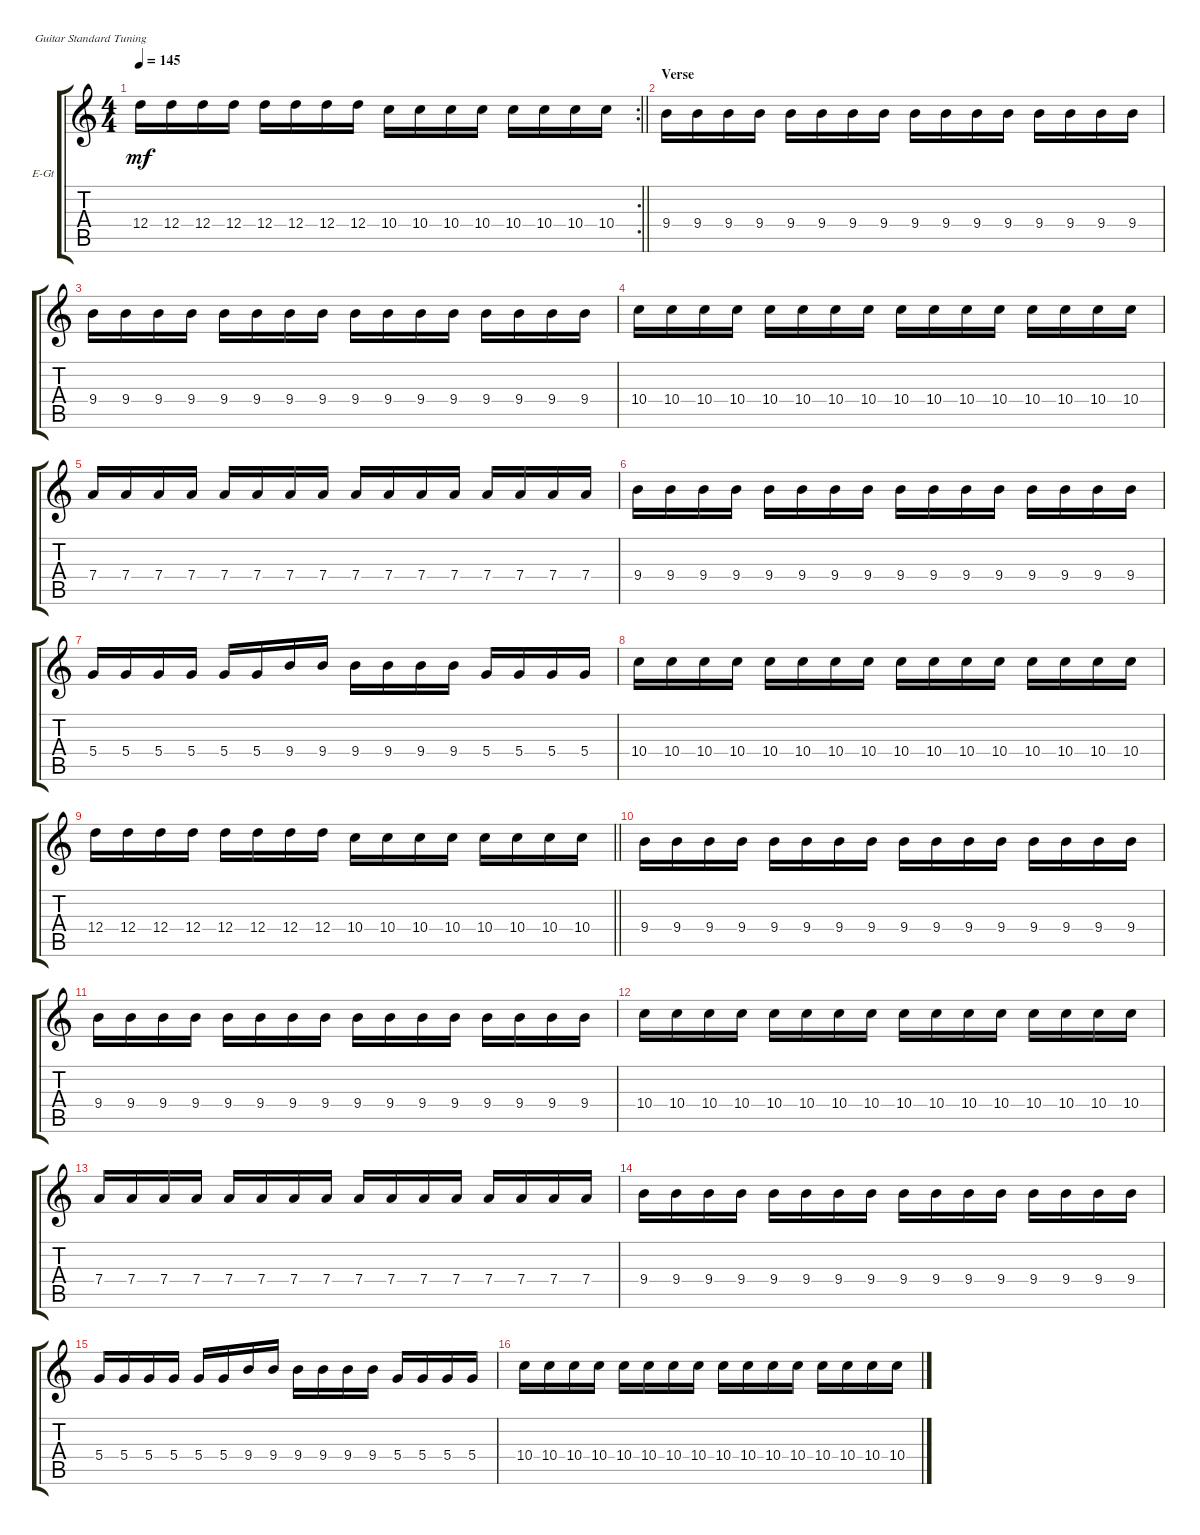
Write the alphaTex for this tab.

\defaultSystemsLayout 4
\bracketExtendMode groupsimilarinstruments
\firstSystemTrackNameOrientation horizontal
\otherSystemsTrackNameOrientation horizontal
\track ("Electric Guitar" "E-Gt") {instrument distortionguitar}
\staff {score tabs}
\tuning (E4 B3 G3 D3 A2 E2)
\rc 2
\ts (4 4)
\tempo 145
\clef g2
\scale
0.333333
\barLineRight lightlight
\ks c
12.4.16{dy mf} 12.4.16 12.4.16 12.4.16 12.4.16 12.4.16 12.4.16 12.4.16 10.4.16 10.4.16 10.4.16 10.4.16 10.4.16 10.4.16 10.4.16 10.4.16 |
\section ("" "Verse")
\scale
0.333333 9.4.16 9.4.16 9.4.16 9.4.16 9.4.16 9.4.16 9.4.16 9.4.16 9.4.16 9.4.16 9.4.16 9.4.16 9.4.16 9.4.16 9.4.16 9.4.16 |
\scale
0.333333 9.4.16 9.4.16 9.4.16 9.4.16 9.4.16 9.4.16 9.4.16 9.4.16 9.4.16 9.4.16 9.4.16 9.4.16 9.4.16 9.4.16 9.4.16 9.4.16 |
\scale
0.333333 10.4.16 10.4.16 10.4.16 10.4.16 10.4.16 10.4.16 10.4.16 10.4.16 10.4.16 10.4.16 10.4.16 10.4.16 10.4.16 10.4.16 10.4.16 10.4.16 |
\scale
0.333333 7.4.16 7.4.16 7.4.16 7.4.16 7.4.16 7.4.16 7.4.16 7.4.16 7.4.16 7.4.16 7.4.16 7.4.16 7.4.16 7.4.16 7.4.16 7.4.16 |
\scale
0.333333 9.4.16 9.4.16 9.4.16 9.4.16 9.4.16 9.4.16 9.4.16 9.4.16 9.4.16 9.4.16 9.4.16 9.4.16 9.4.16 9.4.16 9.4.16 9.4.16 |
\scale
0.333333 5.4.16 5.4.16 5.4.16 5.4.16 5.4.16 5.4.16 9.4.16 9.4.16 9.4.16 9.4.16 9.4.16 9.4.16 5.4.16 5.4.16 5.4.16 5.4.16 |
\scale
0.333333 10.4.16 10.4.16 10.4.16 10.4.16 10.4.16 10.4.16 10.4.16 10.4.16 10.4.16 10.4.16 10.4.16 10.4.16 10.4.16 10.4.16 10.4.16 10.4.16 |
\scale
0.333333
\barLineRight lightlight
12.4.16 12.4.16 12.4.16 12.4.16 12.4.16 12.4.16 12.4.16 12.4.16 10.4.16 10.4.16 10.4.16 10.4.16 10.4.16 10.4.16 10.4.16 10.4.16 |
\scale
0.333333 9.4.16 9.4.16 9.4.16 9.4.16 9.4.16 9.4.16 9.4.16 9.4.16 9.4.16 9.4.16 9.4.16 9.4.16 9.4.16 9.4.16 9.4.16 9.4.16 |
\scale
0.333333 9.4.16 9.4.16 9.4.16 9.4.16 9.4.16 9.4.16 9.4.16 9.4.16 9.4.16 9.4.16 9.4.16 9.4.16 9.4.16 9.4.16 9.4.16 9.4.16 |
\scale
0.333333 10.4.16 10.4.16 10.4.16 10.4.16 10.4.16 10.4.16 10.4.16 10.4.16 10.4.16 10.4.16 10.4.16 10.4.16 10.4.16 10.4.16 10.4.16 10.4.16 |
\scale
0.333333 7.4.16 7.4.16 7.4.16 7.4.16 7.4.16 7.4.16 7.4.16 7.4.16 7.4.16 7.4.16 7.4.16 7.4.16 7.4.16 7.4.16 7.4.16 7.4.16 |
\scale
0.333333 9.4.16 9.4.16 9.4.16 9.4.16 9.4.16 9.4.16 9.4.16 9.4.16 9.4.16 9.4.16 9.4.16 9.4.16 9.4.16 9.4.16 9.4.16 9.4.16 |
\scale
0.333333 5.4.16 5.4.16 5.4.16 5.4.16 5.4.16 5.4.16 9.4.16 9.4.16 9.4.16 9.4.16 9.4.16 9.4.16 5.4.16 5.4.16 5.4.16 5.4.16 |
\scale
0.333333 10.4.16 10.4.16 10.4.16 10.4.16 10.4.16 10.4.16 10.4.16 10.4.16 10.4.16 10.4.16 10.4.16 10.4.16 10.4.16 10.4.16 10.4.16 10.4.16
